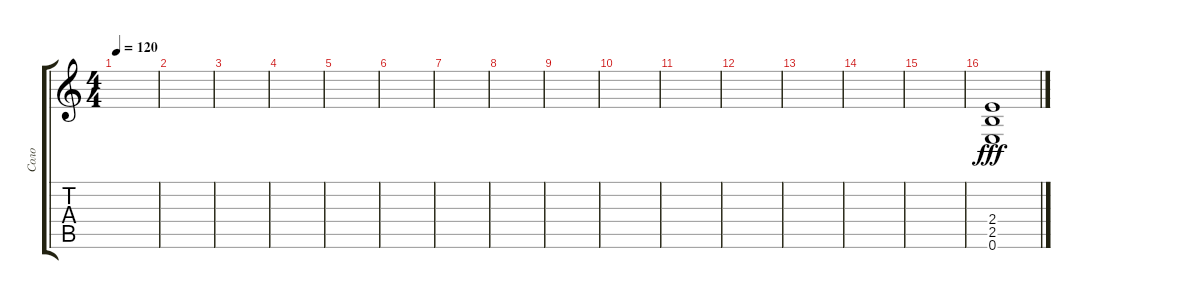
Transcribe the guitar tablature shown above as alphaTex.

\track ("Соло" "Соло") {instrument overdrivenguitar}
\staff {score tabs}
\tuning (E4 B3 G3 D3 A2 E2) {hide}
\ts (4 4)
\tempo 120
\clef g2
\ks c
|
|
|
|
|
|
|
|
|
|
|
|
|
|
|
(2.4 2.5 0.6).1{dy fff}
